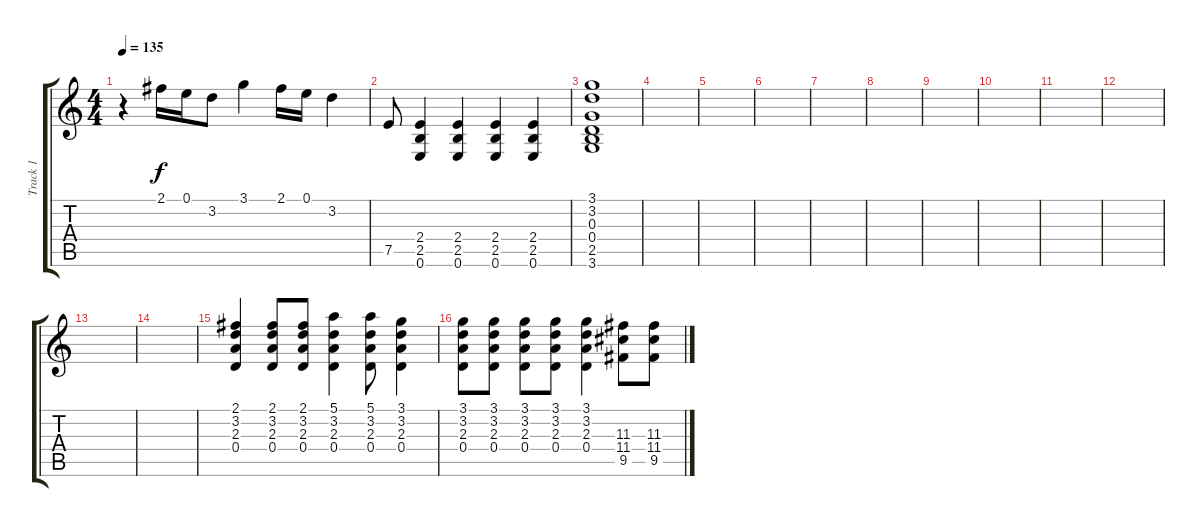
\track ("Track 1" "Track 1") {instrument distortionguitar}
\staff {score tabs}
\tuning (E4 B3 G3 D3 A2 E2) {hide}
\ts (4 4)
\tempo 135
\clef g2
\ks c
r.4{dy f} 2.1.16 0.1.16 3.2.8 3.1.4 2.1.16 0.1.16 3.2.4 |
7.5.8 (2.4 2.5 0.6).4 (2.4 2.5 0.6).4 (2.4 2.5 0.6).4 (2.4 2.5 0.6).4 |
(3.1 3.2 0.3 0.4 2.5 3.6).1 |
|
|
|
|
|
|
|
|
|
|
|
(2.1 3.2 2.3 0.4).4 (2.1 3.2 2.3 0.4).8 (2.1 3.2 2.3 0.4).8 (5.1 3.2 2.3 0.4).4 (5.1 3.2 2.3 0.4).8 (3.1 3.2 2.3 0.4).4 |
(3.1 3.2 2.3 0.4).8 (3.1 3.2 2.3 0.4).8 (3.1 3.2 2.3 0.4).8 (3.1 3.2 2.3 0.4).8 (3.1 3.2 2.3 0.4).4 (11.3 11.4 9.5).8 (11.3 11.4 9.5).8
